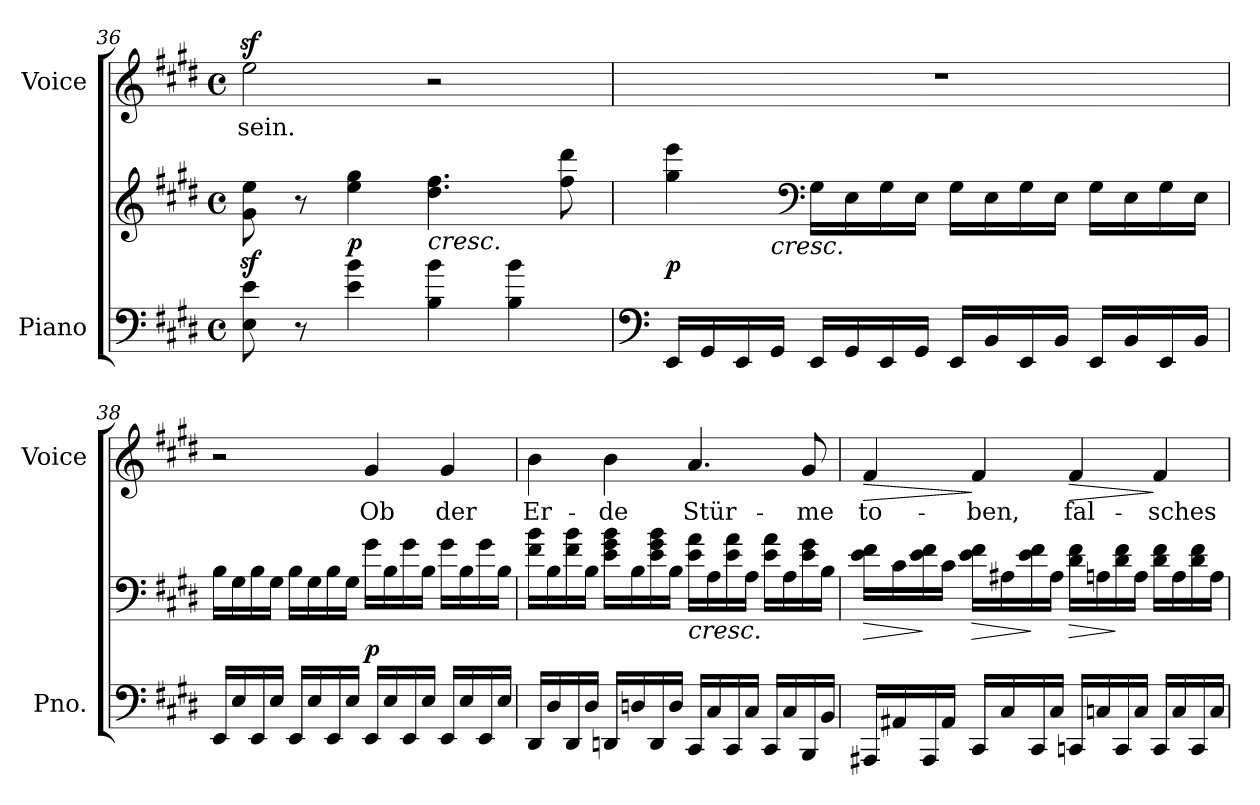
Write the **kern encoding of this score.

**kern	**kern	**dynam	**kern	**text	**dynam
*part2	*part2	*part2	*part1	*part1	*part1
*staff3	*staff2	*staff2/3	*staff1	*staff1	*staff1
*I"Piano	*	*	*I"Voice	*	*
*I'Pno.	*	*	*I'Voice	*	*
!!LO:LB:g=z
*clefF4	*clefG2	*	*clefG2	*	*
*k[f#c#g#d#]	*k[f#c#g#d#]	*	*k[f#c#g#d#]	*	*
*E:	*E:	*	*E:	*	*
*M4/4	*M4/4	*	*M4/4	*	*
*met(c)	*met(c)	*	*met(c)	*	*
=36	=36	=36	=36	=36	=36
!	!	!	!	!LO:LY:b:color=#000000	!
8Ei\ 8ei	8g#i\z 8eeiz	.	2eezi\	sein.	.
8r	8r	.	.	.	.
4ei\ 4bi	4eei\ 4gg#i	p	.	.	.
!	!LO:TX:b:i:t=cresc.	!	!	!	!
4Bi\ 4bi	4.dd#i\ 4.ff#i	.	2r	.	.
4Bi\ 4bi	.	.	.	.	.
.	8ff#i\ 8ddd#i	.	.	.	.
=37	=37	=37	=37	=37	=37
*clefF4	*	*	*	*	*
*	*^	*	*	*	*
16EEi/LL	4gg#i\ 4eeei	8.ryy	p	1r	.	.
16GG#i/	.	.	.	.	.	.
16EEi/	.	.	.	.	.	.
!	!	!LO:TX:b:i:t=cresc.	!	!	!	!
16GG#i/JJ	.	2ryy	.	.	.	.
*	*clefF4	*	*	*	*	*
16EEi/LL	16G#i\LL	.	.	.	.	.
16GG#i/	16Ei\	.	.	.	.	.
16EEi/	16G#i\	.	.	.	.	.
16GG#i/JJ	16Ei\JJ	.	.	.	.	.
16EEi/LL	16G#i\LL	.	.	.	.	.
16BBi/	16Ei\	.	.	.	.	.
16EEi/	16G#i\	.	.	.	.	.
16BBi/JJ	16Ei\JJ	4ryy	.	.	.	.
16EEi/LL	16G#i\LL	.	.	.	.	.
16BBi/	16Ei\	.	.	.	.	.
16EEi/	16G#i\	.	.	.	.	.
16BBi/JJ	16Ei\JJ	16ryy	.	.	.	.
*	*v	*v	*	*	*	*
=38	=38	=38	=38	=38	=38
16EEi/LL	16Bi\LL	.	2r	.	.
16Ei/	16G#i\	.	.	.	.
16EEi/	16Bi\	.	.	.	.
16Ei/JJ	16G#i\JJ	.	.	.	.
16EEi/LL	16Bi\LL	.	.	.	.
16Ei/	16G#i\	.	.	.	.
16EEi/	16Bi\	.	.	.	.
16Ei/JJ	16G#i\JJ	.	.	.	.
!	!	!	!	!LO:LY:b:color=#000000	!
16EEi/LL	16g#i\LL	p	4g#i/	Ob	.
16Ei/	16Bi\	.	.	.	.
16EEi/	16g#i\	.	.	.	.
16Ei/JJ	16Bi\JJ	.	.	.	.
!	!	!	!	!LO:LY:b:color=#000000	!
16EEi/LL	16g#i\LL	.	4g#i/	der	.
16Ei/	16Bi\	.	.	.	.
16EEi/	16g#i\	.	.	.	.
16Ei/JJ	16Bi\JJ	.	.	.	.
!!LO:PB:g=z
=39	=39	=39	=39	=39	=39
!	!	!	!	!LO:LY:b:color=#000000	!
16DD#i/LL	16f#i\ 16biLL	.	4bi\	Er-	.
16D#i/	16Bi\	.	.	.	.
16DD#i/	16f#i\ 16bi	.	.	.	.
16D#i/JJ	16Bi\JJ	.	.	.	.
!	!	!	!	!LO:LY:b:color=#000000	!
16DDni/LL	16ei\ 16g#i 16biLL	.	4bi\	-de	.
16Dni/	16Bi\	.	.	.	.
16DDi/	16ei\ 16g#i 16bi	.	.	.	.
16Di/JJ	16Bi\JJ	.	.	.	.
!	!LO:TX:b:i:t=cresc.	!	!	!	!
!	!	!	!	!LO:LY:b:color=#000000	!
16CC#i/LL	16ei\ 16aiLL	.	4.ai/	Stür-	.
16C#i/	16Ai\	.	.	.	.
16CC#i/	16ei\ 16ai	.	.	.	.
16C#i/JJ	16Ai\JJ	.	.	.	.
16CC#i/LL	16ei\ 16aiLL	.	.	.	.
16C#i/	16Ai\	.	.	.	.
!	!	!	!	!LO:LY:b:color=#000000	!
16BBBi/	16ei\ 16g#i	.	8g#i/	-me	.
16BBi/JJ	16Bi\JJ	.	.	.	.
=40	=40	=40	=40	=40	=40
!	!	!LO:HP:b	!	!	!
!	!	!	!	!LO:LY:b:color=#000000	!LO:HP:b
16AAA#Xi/LL	16ei\ 16f#iLL	>	4f#i/	to-	>
16AA#Xi/	16c#i\	.	.	.	.
16AAA#i/	16ei\ 16f#i	]	.	.	.
16AA#i/JJ	16c#i\JJ	.	.	.	.
!	!	!LO:HP:b	!	!	!
!	!	!	!	!LO:LY:b:color=#000000	!
16CC#i/LL	16ei\ 16f#iLL	>	4f#i/	-ben,	]
16C#i/	16A#Xi\	.	.	.	.
16CC#i/	16ei\ 16f#i	]	.	.	.
16C#i/JJ	16A#i\JJ	.	.	.	.
!	!	!LO:HP:b	!	!	!
!	!	!	!	!LO:LY:b:color=#000000	!LO:HP:b
16CCni/LL	16d#i\ 16f#iLL	>	4f#i/	fal-	>
16Cni/	16Ani\	.	.	.	.
16CCi/	16d#i\ 16f#i	]	.	.	.
16Ci/JJ	16Ai\JJ	.	.	.	.
!	!	!	!	!LO:LY:b:color=#000000	!
16CCi/LL	16d#i\ 16f#iLL	.	4f#i/	-sches	]
16Ci/	16Ai\	.	.	.	.
16CCi/	16d#i\ 16f#i	.	.	.	.
16Ci/JJ	16Ai\JJ	.	.	.	.
=	=	=	=	=	=
*-	*-	*-	*-	*-	*-
